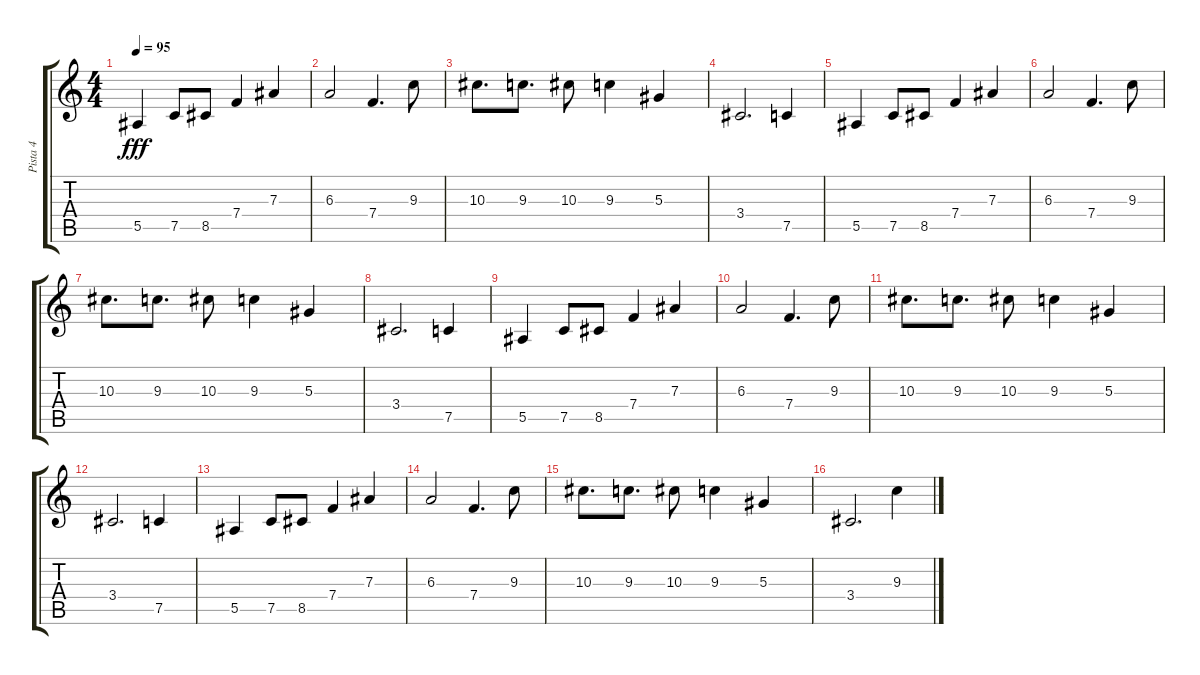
\track ("Pista 4" "Pista 4") {instrument overdrivenguitar}
\staff {score tabs}
\tuning (C4 G3 Eb3 Bb2 F2 C2) {hide}
\ts (4 4)
\tempo 95
\clef g2
\ks c
5.5.4{dy fff} 7.5.8 8.5.8 7.4.4 7.3.4 |
6.3.2 7.4.4{d} 9.3.8 |
10.3.8{d} 9.3.8{d} 10.3.8 9.3.4 5.3.4 |
3.4.2{d} 7.5.4 |
5.5.4 7.5.8 8.5.8 7.4.4 7.3.4 |
6.3.2 7.4.4{d} 9.3.8 |
10.3.8{d} 9.3.8{d} 10.3.8 9.3.4 5.3.4 |
3.4.2{d} 7.5.4 |
5.5.4 7.5.8 8.5.8 7.4.4 7.3.4 |
6.3.2 7.4.4{d} 9.3.8 |
10.3.8{d} 9.3.8{d} 10.3.8 9.3.4 5.3.4 |
3.4.2{d} 7.5.4 |
5.5.4 7.5.8 8.5.8 7.4.4 7.3.4 |
6.3.2 7.4.4{d} 9.3.8 |
10.3.8{d} 9.3.8{d} 10.3.8 9.3.4 5.3.4 |
3.4.2{d} 9.3.4
